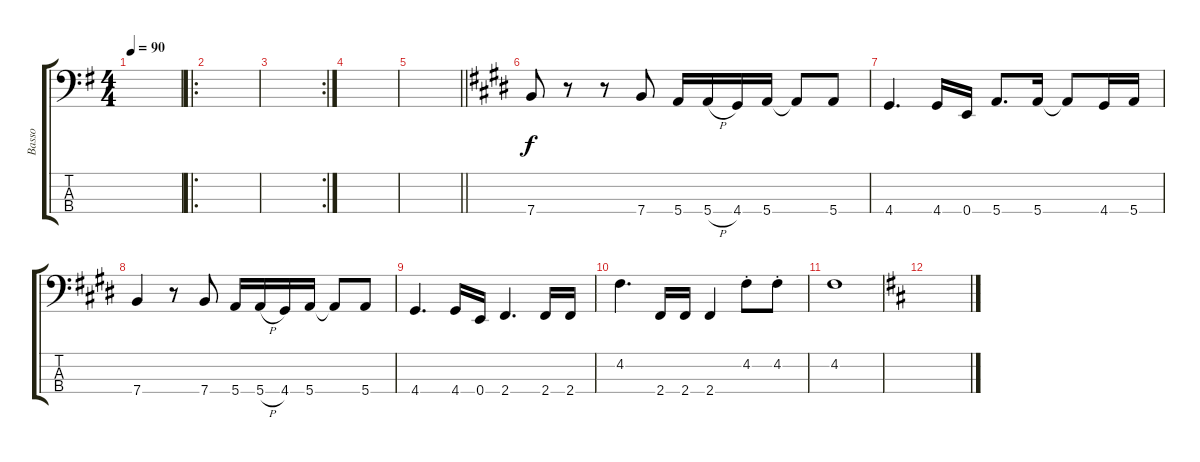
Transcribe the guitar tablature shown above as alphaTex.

\track ("Basso" "Basso") {instrument electricbasspick}
\staff {score tabs}
\tuning (G2 D2 A1 E1) {hide}
\ts (4 4)
\tempo 90
\clef f4
\ks g
|
\ro
|
\rc 2
|
|
\barLineRight lightlight
|
\ks e
7.4.8 r.8 r.8 7.4.8 5.4.16 5.4{h}.16 4.4.16 5.4.16 5.4{t}.8 5.4.8 |
4.4.4{d} 4.4.16 0.4.16 5.4.8{d} 5.4.16 5.4{t}.8 4.4.16 5.4.16 |
7.4.4 r.8 7.4.8 5.4.16 5.4{h}.16 4.4.16 5.4.16 5.4{t}.8 5.4.8 |
4.4.4{d} 4.4.16 0.4.16 2.4.4{d} 2.4.16 2.4.16 |
4.2.4{d} 2.4.16 2.4.16 2.4.4 4.2{st}.8 4.2{st}.8 |
4.2.1 |
\ks d
